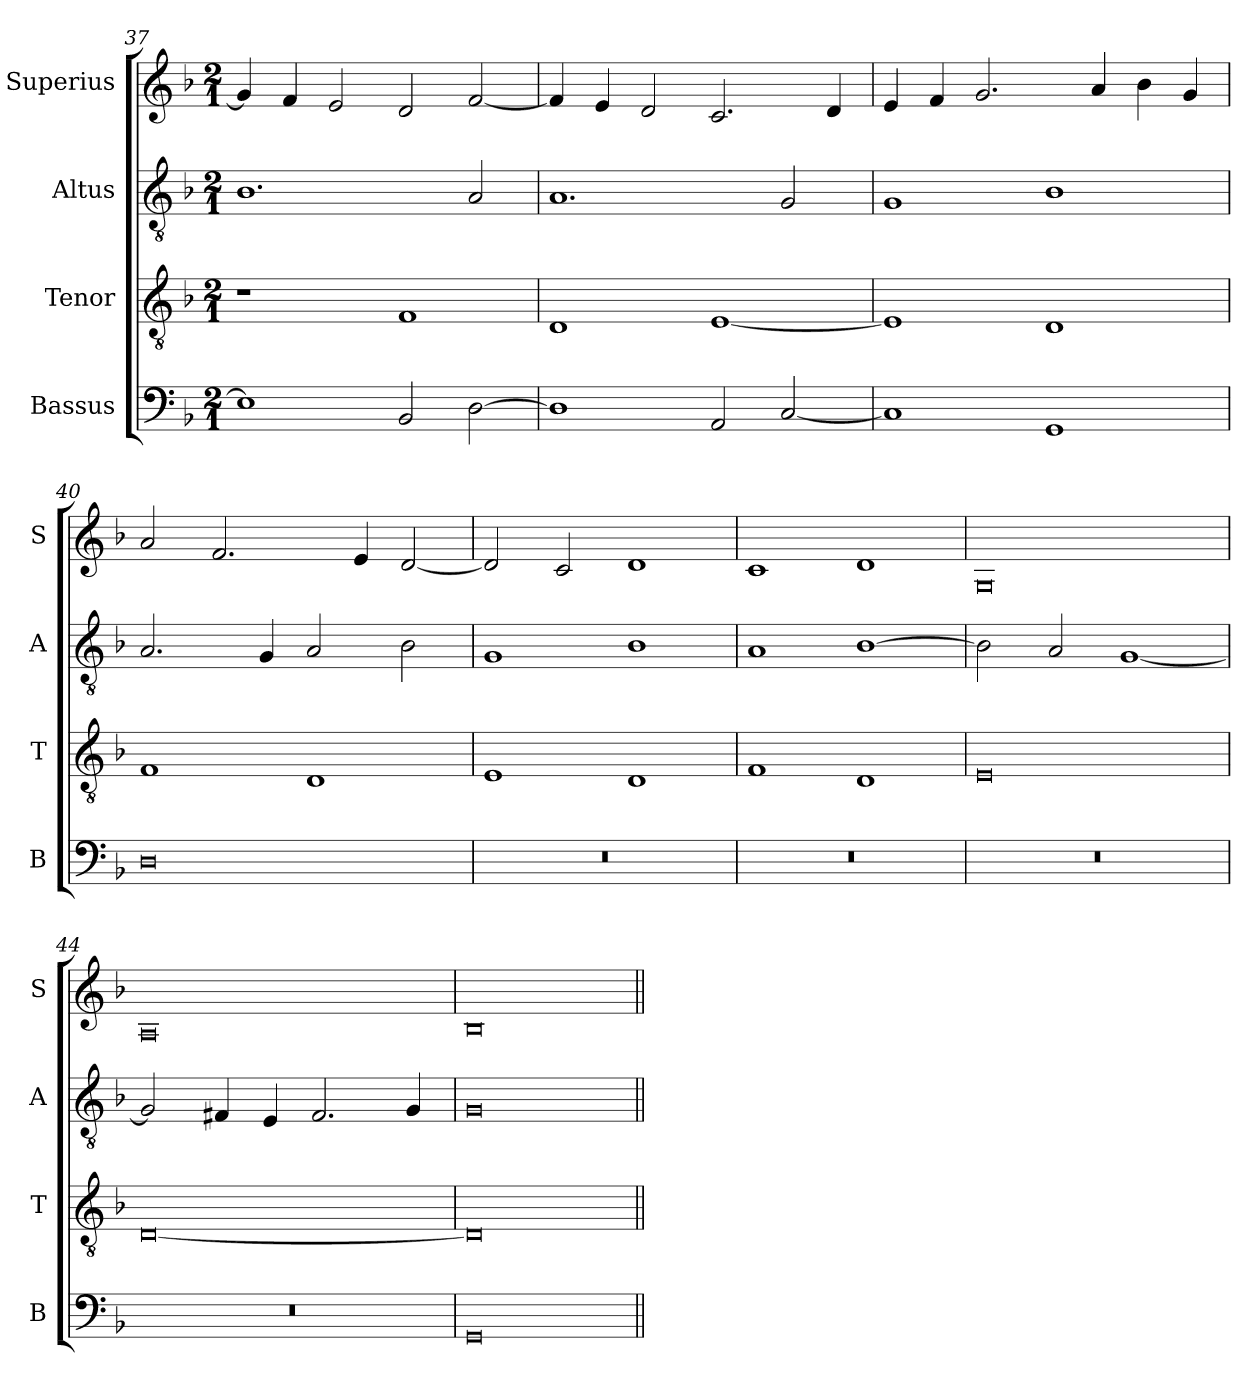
**kern	**kern	**kern	**kern
*part4	*part3	*part2	*part1
*staff4	*staff3	*staff2	*staff1
*I"Bassus	*I"Tenor	*I"Altus	*I"Superius
*I'B	*I'T	*I'A	*I'S
*clefF4	*clefGv2	*clefGv2	*clefG2
*k[b-]	*k[b-]	*k[b-]	*k[b-]
*M2/1	*M2/1	*M2/1	*M2/1
=37	=37	=37	=37
1E-]	1r	1.B-	4g/]
.	.	.	4f/
.	.	.	2e/
2BB-/	1F	.	2d/
[2D\	.	2A/	[2f/
=38	=38	=38	=38
1D]	1D	1.A	4f/]
.	.	.	4e/
.	.	.	2d/
2AA/	[1E	.	2.c/
[2C/	.	2G/	.
.	.	.	4d/
=39	=39	=39	=39
1C]	1E]	1G	4e/
.	.	.	4f/
.	.	.	2.g/
1GG	1D	1B-	.
.	.	.	4a/
.	.	.	4b-\
.	.	.	4g/
=40	=40	=40	=40
0D	1F	2.A/	2a/
.	.	.	2.f/
.	.	4G/	.
.	1D	2A/	.
.	.	.	4e/
.	.	2B-\	[2d/
=41	=41	=41	=41
0r	1E	1G	2d/]
.	.	.	2c/
.	1D	1B-	1d
=42	=42	=42	=42
0r	1F	1A	1c
.	1D	[1B-	1d
=43	=43	=43	=43
0r	0E	2B-\]	0G
.	.	2A/	.
.	.	[1G	.
=44	=44	=44	=44
0r	[0D	2G/]	0A
.	.	4F#X/	.
.	.	4E/	.
.	.	2.F#/	.
.	.	4G/	.
=45	=45	=45	=45
0GG	0D]	0G	0B-
=||	=||	=||	=||
*-	*-	*-	*-
